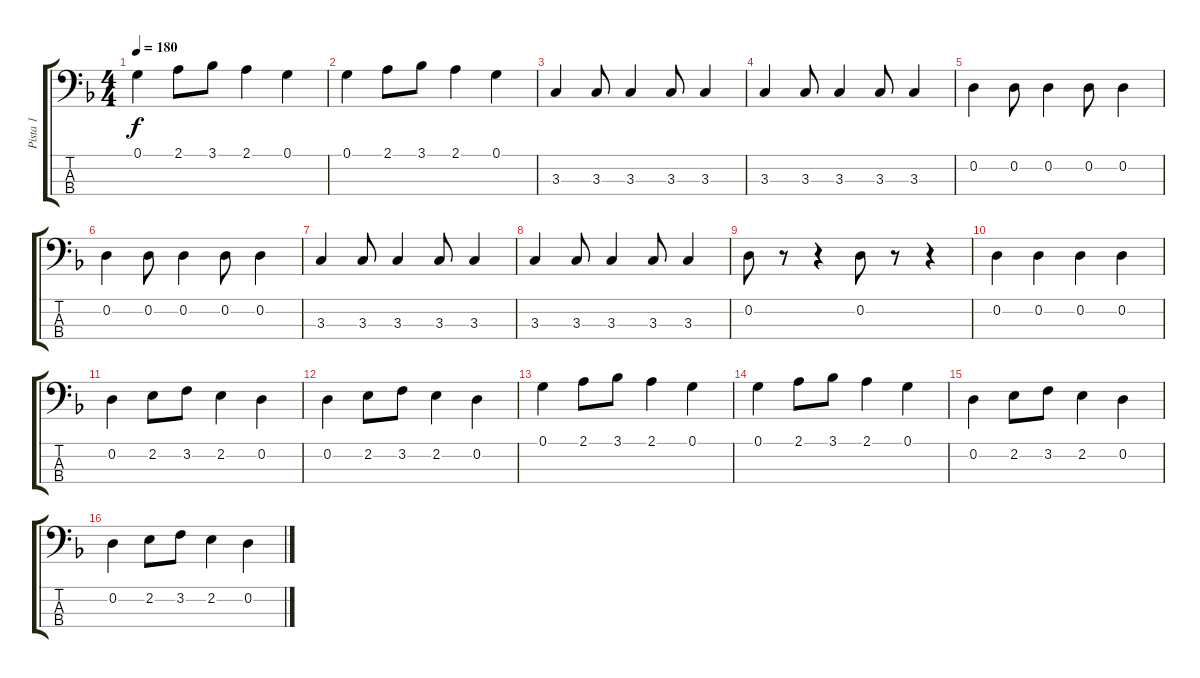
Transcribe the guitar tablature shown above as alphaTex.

\track ("Pista 1" "Pista 1") {instrument electricbassfinger}
\staff {score tabs}
\tuning (G2 D2 A1 E1) {hide}
\ts (4 4)
\tempo 180
\clef f4
\ks dminor
0.1.4{dy f} 2.1.8 3.1.8 2.1.4 0.1.4 |
0.1.4 2.1.8 3.1.8 2.1.4 0.1.4 |
3.3.4 3.3.8 3.3.4 3.3.8 3.3.4 |
3.3.4 3.3.8 3.3.4 3.3.8 3.3.4 |
0.2.4 0.2.8 0.2.4 0.2.8 0.2.4 |
0.2.4 0.2.8 0.2.4 0.2.8 0.2.4 |
3.3.4 3.3.8 3.3.4 3.3.8 3.3.4 |
3.3.4 3.3.8 3.3.4 3.3.8 3.3.4 |
0.2.8 r.8 r.4 0.2.8 r.8 r.4 |
0.2.4 0.2.4 0.2.4 0.2.4 |
0.2.4 2.2.8 3.2.8 2.2.4 0.2.4 |
0.2.4 2.2.8 3.2.8 2.2.4 0.2.4 |
0.1.4 2.1.8 3.1.8 2.1.4 0.1.4 |
0.1.4 2.1.8 3.1.8 2.1.4 0.1.4 |
0.2.4 2.2.8 3.2.8 2.2.4 0.2.4 |
0.2.4 2.2.8 3.2.8 2.2.4 0.2.4
